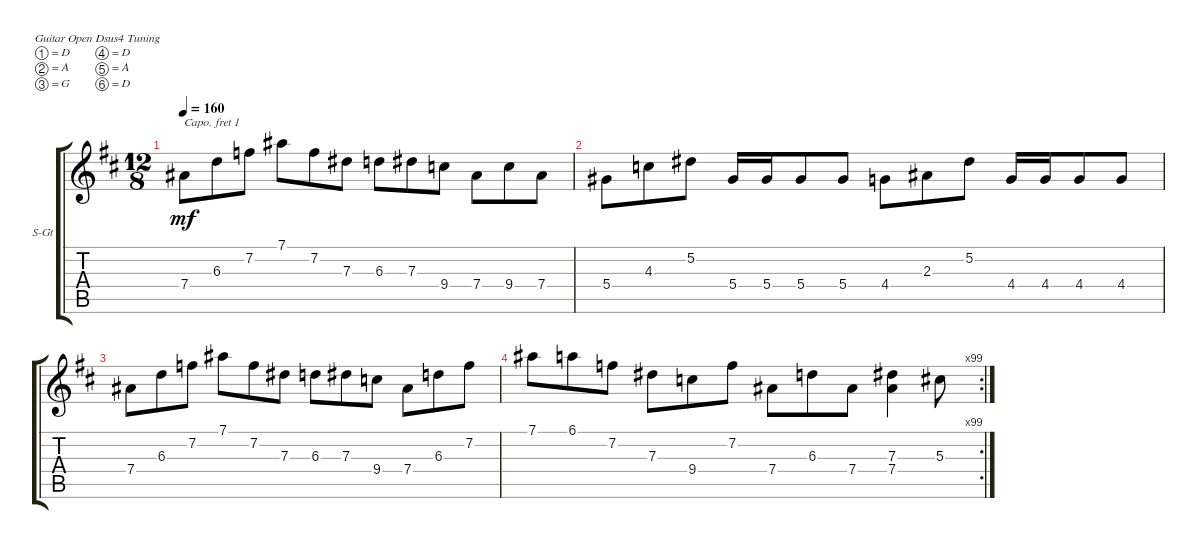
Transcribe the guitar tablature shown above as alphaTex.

\defaultSystemsLayout 4
\bracketExtendMode groupsimilarinstruments
\firstSystemTrackNameOrientation horizontal
\otherSystemsTrackNameOrientation horizontal
\track ("Steel Guitar" "S-Gt") {instrument acousticguitarsteel}
\staff {score tabs}
\capo 1
\tuning (D4 A3 G3 D3 A2 D2)
\ts (12 8)
\tempo 160
\clef g2
\scale
0.485477
\ks d
7.4.8{dy mf instrument acousticguitarsteel} 6.3.8 7.2.8 7.1.8 7.2.8 7.3.8 6.3.8 7.3.8 9.4.8 7.4.8 9.4.8 7.4.8 |
\scale
0.257261 5.4.8 4.3.8 5.2.8 5.4.16 5.4.16 5.4.8 5.4.8 4.4.8 2.3.8 5.2.8 4.4.16 4.4.16 4.4.8 4.4.8 |
\scale
0.257261 7.4.8 6.3.8 7.2.8 7.1.8 7.2.8 7.3.8 6.3.8 7.3.8 9.4.8 7.4.8 6.3.8 7.2.8 |
\rc 99
7.1.8 6.1.8 7.2.8 7.3.8 9.4.8 7.2.8 7.4.8 6.3.8 7.4.8 (7.4 7.3).4 5.3.8
